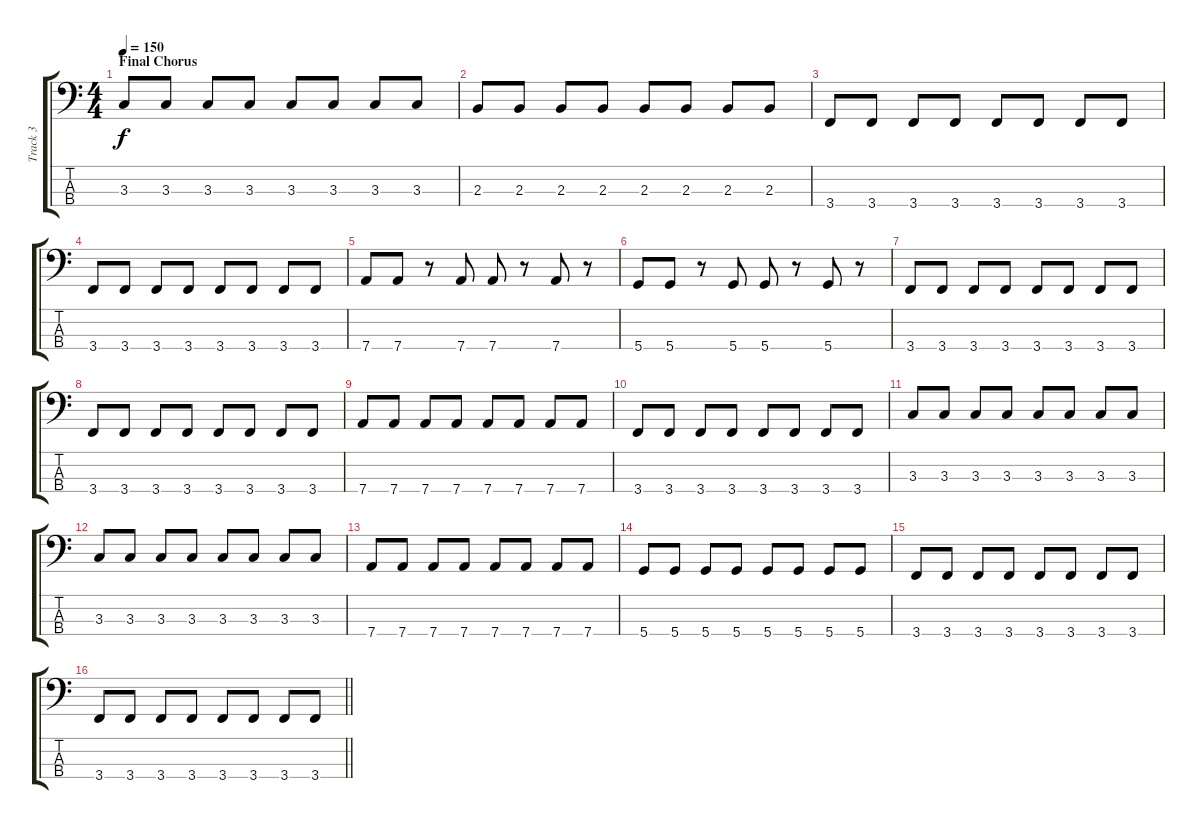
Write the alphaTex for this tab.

\track ("Track 3" "Track 3") {instrument electricbasspick}
\staff {score tabs}
\tuning (G2 D2 A1 D1) {hide}
\ts (4 4)
\section ("" "Final Chorus")
\tempo 150
\clef f4
\ks c
3.3.8{dy f} 3.3.8 3.3.8 3.3.8 3.3.8 3.3.8 3.3.8 3.3.8 |
2.3.8 2.3.8 2.3.8 2.3.8 2.3.8 2.3.8 2.3.8 2.3.8 |
3.4.8 3.4.8 3.4.8 3.4.8 3.4.8 3.4.8 3.4.8 3.4.8 |
3.4.8 3.4.8 3.4.8 3.4.8 3.4.8 3.4.8 3.4.8 3.4.8 |
7.4.8 7.4.8 r.8 7.4.8 7.4.8 r.8 7.4.8 r.8 |
5.4.8 5.4.8 r.8 5.4.8 5.4.8 r.8 5.4.8 r.8 |
3.4.8 3.4.8 3.4.8 3.4.8 3.4.8 3.4.8 3.4.8 3.4.8 |
3.4.8 3.4.8 3.4.8 3.4.8 3.4.8 3.4.8 3.4.8 3.4.8 |
7.4.8 7.4.8 7.4.8 7.4.8 7.4.8 7.4.8 7.4.8 7.4.8 |
3.4.8 3.4.8 3.4.8 3.4.8 3.4.8 3.4.8 3.4.8 3.4.8 |
3.3.8 3.3.8 3.3.8 3.3.8 3.3.8 3.3.8 3.3.8 3.3.8 |
3.3.8 3.3.8 3.3.8 3.3.8 3.3.8 3.3.8 3.3.8 3.3.8 |
7.4.8 7.4.8 7.4.8 7.4.8 7.4.8 7.4.8 7.4.8 7.4.8 |
5.4.8 5.4.8 5.4.8 5.4.8 5.4.8 5.4.8 5.4.8 5.4.8 |
3.4.8 3.4.8 3.4.8 3.4.8 3.4.8 3.4.8 3.4.8 3.4.8 |
\barLineRight lightlight
3.4.8 3.4.8 3.4.8 3.4.8 3.4.8 3.4.8 3.4.8 3.4.8
